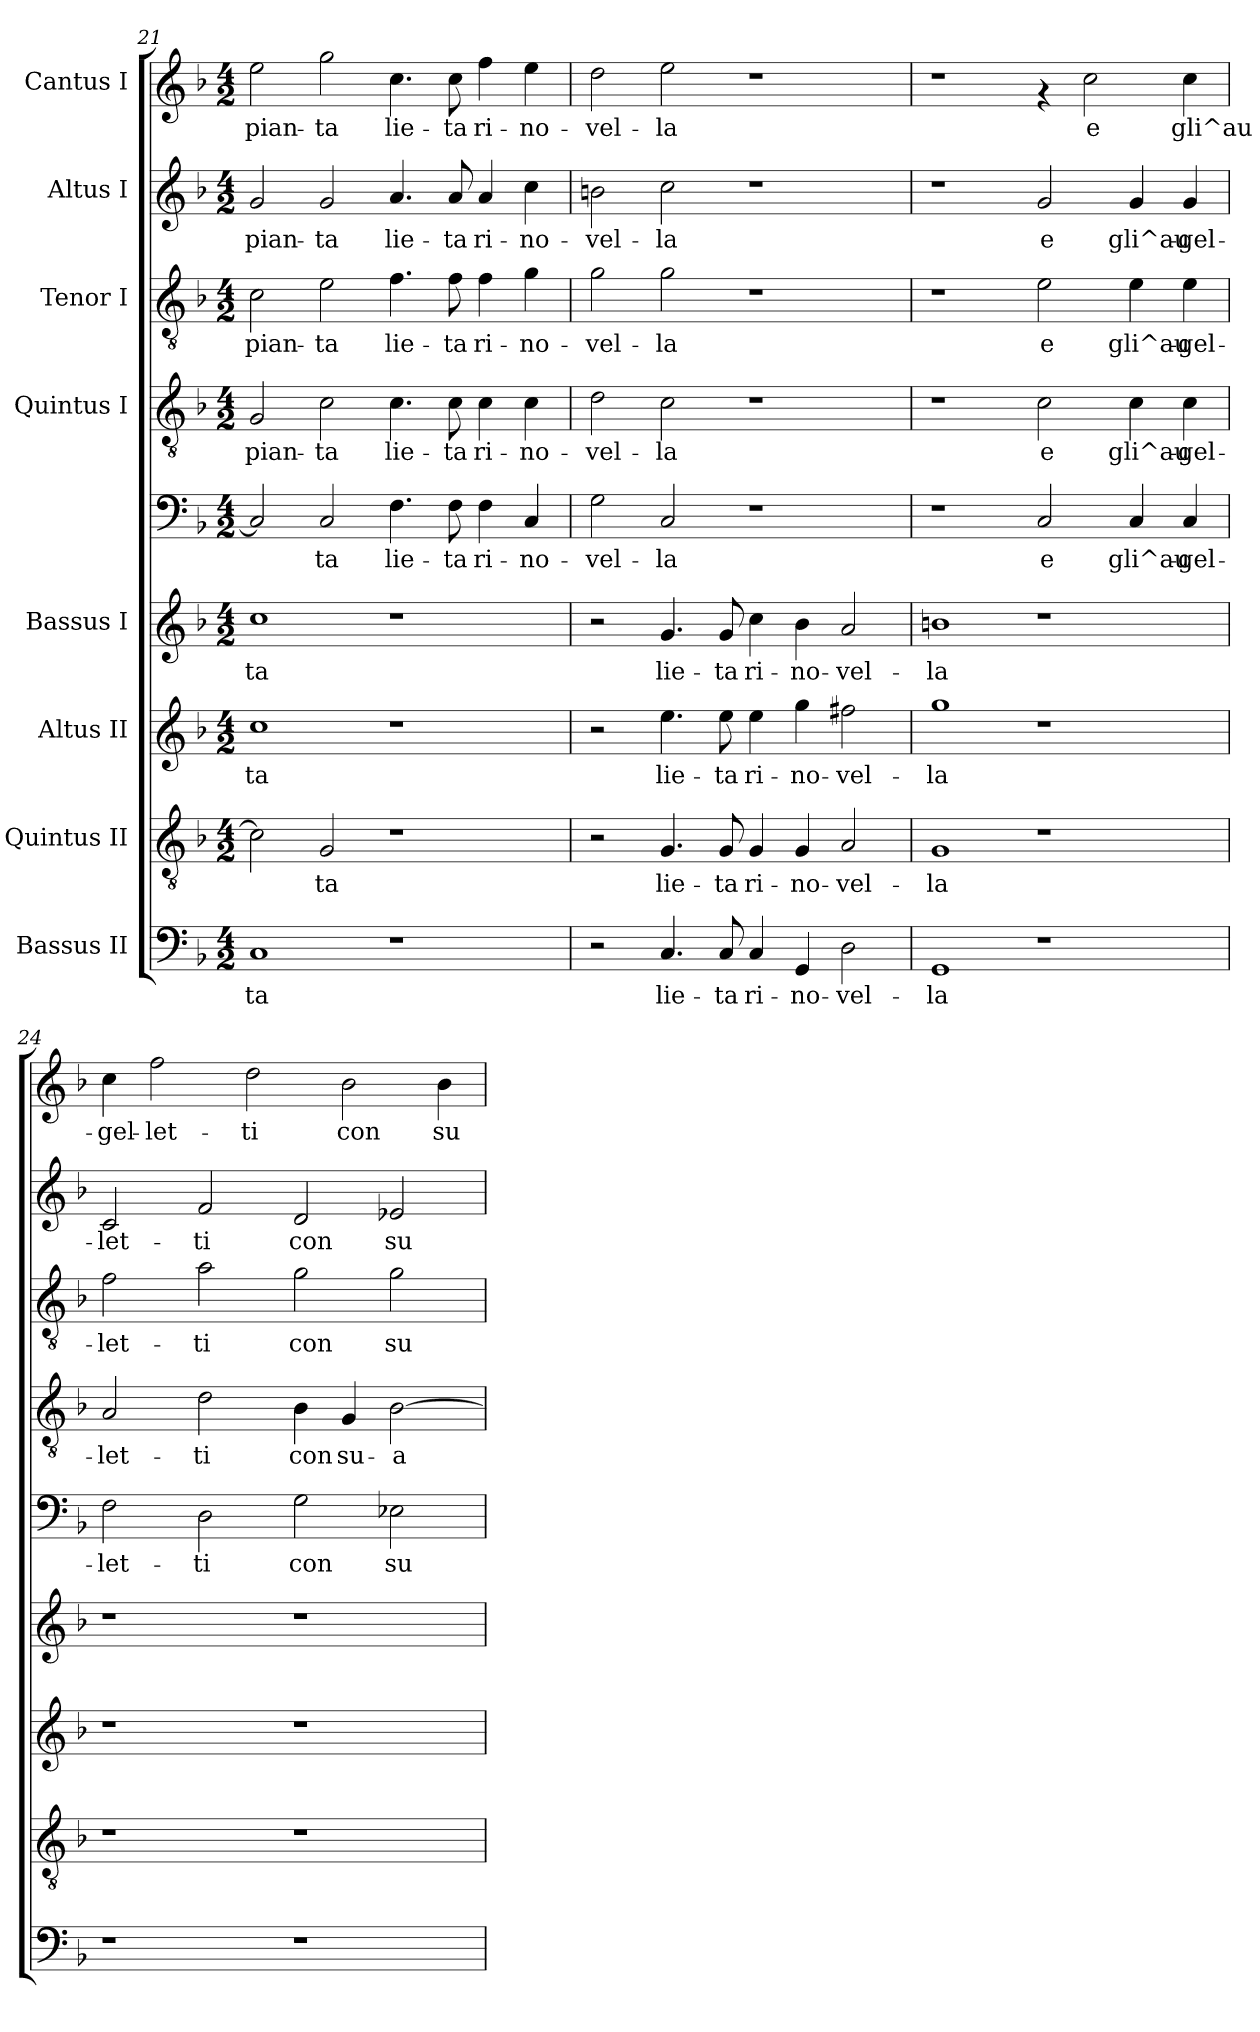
**kern	**text	**kern	**text	**kern	**text	**kern	**text	**kern	**text	**kern	**text	**kern	**text	**kern	**text	**kern	**text
*part8	*part8	*part7	*part7	*part6	*part6	*part5	*part5	*part5	*part5	*part4	*part4	*part3	*part3	*part2	*part2	*part1	*part1
*staff9	*staff9	*staff8	*staff8	*staff7	*staff7	*staff6	*staff6	*staff5	*staff5	*staff4	*staff4	*staff3	*staff3	*staff2	*staff2	*staff1	*staff1
*I"Bassus II	*	*I"Quintus II	*	*I"Altus II	*	*I"Bassus I	*	*	*	*I"Quintus I	*	*I"Tenor I	*	*I"Altus I	*	*I"Cantus I	*
*clefF4	*	*clefGv2	*	*clefG2	*	*clefG2	*	*clefF4	*	*clefGv2	*	*clefGv2	*	*clefG2	*	*clefG2	*
*k[b-]	*	*k[b-]	*	*k[b-]	*	*k[b-]	*	*k[b-]	*	*k[b-]	*	*k[b-]	*	*k[b-]	*	*k[b-]	*
*F:	*	*F:	*	*F:	*	*F:	*	*F:	*	*F:	*	*F:	*	*F:	*	*F:	*
*M4/2	*	*M4/2	*	*M4/2	*	*M4/2	*	*M4/2	*	*M4/2	*	*M4/2	*	*M4/2	*	*M4/2	*
=21	=21	=21	=21	=21	=21	=21	=21	=21	=21	=21	=21	=21	=21	=21	=21	=21	=21
!	!LO:LY:b:cj	!	!LO:LY:b:cj	!	!LO:LY:b:cj	!	!LO:LY:b:cj	!	!LO:LY:b:cj	!	!LO:LY:b:cj	!	!LO:LY:b:cj	!	!LO:LY:b:cj	!	!LO:LY:b:cj
1C	-ta	2c\]	-	1cc	-ta	1cc	-ta	2C/]	-	2G/	pian-	2c\	pian-	2g/	pian-	2ee\	pian-
!	!	!	!LO:LY:b:cj	!	!	!	!	!	!LO:LY:b:cj	!	!LO:LY:b:cj	!	!LO:LY:b:cj	!	!LO:LY:b:cj	!	!LO:LY:b:cj
.	.	2G/	ta	.	.	.	.	2C/	ta	2c\	-ta	2e\	-ta	2g/	-ta	2gg\	-ta
!	!	!	!	!	!	!	!	!	!LO:LY:b:cj	!	!LO:LY:b:cj	!	!LO:LY:b:cj	!	!LO:LY:b:cj	!	!LO:LY:b:cj
1r	.	1r	.	1r	.	1r	.	4.F\	lie-	4.c\	lie-	4.f\	lie-	4.a/	lie-	4.cc\	lie-
!	!	!	!	!	!	!	!	!	!LO:LY:b:cj	!	!LO:LY:b:cj	!	!LO:LY:b:cj	!	!LO:LY:b:cj	!	!LO:LY:b:cj
.	.	.	.	.	.	.	.	8F\	-ta	8c\	-ta	8f\	-ta	8a/	-ta	8cc\	-ta
!	!	!	!	!	!	!	!	!	!LO:LY:b:cj	!	!LO:LY:b:cj	!	!LO:LY:b:cj	!	!LO:LY:b:cj	!	!LO:LY:b:cj
.	.	.	.	.	.	.	.	4F\	ri-	4c\	ri-	4f\	ri-	4a/	ri-	4ff\	ri-
!	!	!	!	!	!	!	!	!	!LO:LY:b:cj	!	!LO:LY:b:cj	!	!LO:LY:b:cj	!	!LO:LY:b:cj	!	!LO:LY:b:cj
.	.	.	.	.	.	.	.	4C/	-no-	4c\	-no-	4g\	-no-	4cc\	-no-	4ee\	-no-
=22	=22	=22	=22	=22	=22	=22	=22	=22	=22	=22	=22	=22	=22	=22	=22	=22	=22
!	!	!	!	!	!	!	!	!	!LO:LY:b:cj	!	!LO:LY:b:cj	!	!LO:LY:b:cj	!	!LO:LY:b:cj	!	!LO:LY:b:cj
2r	.	2r	.	2r	.	2r	.	2G\	vel-	2d\	-vel-	2g\	-vel-	2bn\	-vel-	2dd\	-vel-
!	!LO:LY:b:cj	!	!LO:LY:b:cj	!	!LO:LY:b:cj	!	!LO:LY:b:cj	!	!LO:LY:b:cj	!	!LO:LY:b:cj	!	!LO:LY:b:cj	!	!LO:LY:b:cj	!	!LO:LY:b:cj
4.C/	lie-	4.G/	lie-	4.ee\	lie-	4.g/	lie-	2C/	-la	2c\	-la	2g\	-la	2cc\	-la	2ee\	-la
!	!LO:LY:b:cj	!	!LO:LY:b:cj	!	!LO:LY:b:cj	!	!LO:LY:b:cj	!	!	!	!	!	!	!	!	!	!
8C/	-ta	8G/	-ta	8ee\	-ta	8g/	-ta	.	.	.	.	.	.	.	.	.	.
!	!LO:LY:b:cj	!	!LO:LY:b:cj	!	!LO:LY:b:cj	!	!LO:LY:b:cj	!	!	!	!	!	!	!	!	!	!
4C/	ri-	4G/	ri-	4ee\	ri-	4cc\	ri-	1r	.	1r	.	1r	.	1r	.	1r	.
!	!LO:LY:b:cj	!	!LO:LY:b:cj	!	!LO:LY:b:cj	!	!LO:LY:b:cj	!	!	!	!	!	!	!	!	!	!
4GG/	-no-	4G/	-no-	4gg\	-no-	4b-\	-no-	.	.	.	.	.	.	.	.	.	.
!	!LO:LY:b:cj	!	!LO:LY:b:cj	!	!LO:LY:b:cj	!	!LO:LY:b:cj	!	!	!	!	!	!	!	!	!	!
2D\	-vel-	2A/	-vel-	2ff#X\	-vel-	2a/	-vel-	.	.	.	.	.	.	.	.	.	.
!!LO:PB:g=z
=23	=23	=23	=23	=23	=23	=23	=23	=23	=23	=23	=23	=23	=23	=23	=23	=23	=23
!	!LO:LY:b:cj	!	!LO:LY:b:cj	!	!LO:LY:b:cj	!	!LO:LY:b:cj	!	!	!	!	!	!	!	!	!	!
1GG	-la	1G	-la	1gg	-la	1bn	-la	1r	.	1r	.	1r	.	1r	.	1r	.
!	!	!	!	!	!	!	!	!	!LO:LY:b:cj	!	!LO:LY:b:cj	!	!LO:LY:b:cj	!	!LO:LY:b:cj	!	!
1r	.	1r	.	1r	.	1r	.	2C/	-e	2c\	e	2e\	e	2g/	e	4rf	.
!	!	!	!	!	!	!	!	!	!	!	!	!	!	!	!	!	!LO:LY:b:cj
.	.	.	.	.	.	.	.	.	.	.	.	.	.	.	.	2cc\	e
!	!	!	!	!	!	!	!	!	!LO:LY:b:cj	!	!LO:LY:b:cj	!	!LO:LY:b:cj	!	!LO:LY:b:cj	!	!
.	.	.	.	.	.	.	.	4C/	gli^au-	4c\	gli^au-	4e\	gli^au-	4g/	gli^au-	.	.
!	!	!	!	!	!	!	!	!	!LO:LY:b:cj	!	!LO:LY:b:cj	!	!LO:LY:b:cj	!	!LO:LY:b:cj	!	!LO:LY:b:cj
.	.	.	.	.	.	.	.	4C/	-gel-	4c\	-gel-	4e\	-gel-	4g/	-gel-	4cc\	gli^au-
=24	=24	=24	=24	=24	=24	=24	=24	=24	=24	=24	=24	=24	=24	=24	=24	=24	=24
!	!	!	!	!	!	!	!	!	!LO:LY:b:cj	!	!LO:LY:b:cj	!	!LO:LY:b:cj	!	!LO:LY:b:cj	!	!LO:LY:b:cj
1r	.	1r	.	1r	.	1r	.	2F\	let-	2A/	-let-	2f\	-let-	2c/	-let-	4cc\	-gel-
!	!	!	!	!	!	!	!	!	!	!	!	!	!	!	!	!	!LO:LY:b:cj
.	.	.	.	.	.	.	.	.	.	.	.	.	.	.	.	2ff\	-let-
!	!	!	!	!	!	!	!	!	!LO:LY:b:cj	!	!LO:LY:b:cj	!	!LO:LY:b:cj	!	!LO:LY:b:cj	!	!
.	.	.	.	.	.	.	.	2D\	-ti	2d\	-ti	2a\	-ti	2f/	-ti	.	.
!	!	!	!	!	!	!	!	!	!	!	!	!	!	!	!	!	!LO:LY:b:cj
.	.	.	.	.	.	.	.	.	.	.	.	.	.	.	.	2dd\	-ti
!	!	!	!	!	!	!	!	!	!LO:LY:b:cj	!	!LO:LY:b:cj	!	!LO:LY:b:cj	!	!LO:LY:b:cj	!	!
1r	.	1r	.	1r	.	1r	.	2G\	con	4B-\	con	2g\	con	2d/	con	.	.
!	!	!	!	!	!	!	!	!	!	!	!LO:LY:b:cj	!	!	!	!	!	!LO:LY:b:cj
.	.	.	.	.	.	.	.	.	.	4G/	su-	.	.	.	.	2b-\	con
!	!	!	!	!	!	!	!	!	!LO:LY:b:cj	!	!LO:LY:b:cj	!	!LO:LY:b:cj	!	!LO:LY:b:cj	!	!
.	.	.	.	.	.	.	.	2E-X\	su-	[>2B-\	-a-	2g\	su-	2e-X/	su-	.	.
!	!	!	!	!	!	!	!	!	!	!	!	!	!	!	!	!	!LO:LY:b:cj
.	.	.	.	.	.	.	.	.	.	.	.	.	.	.	.	4b-\	su-
=	=	=	=	=	=	=	=	=	=	=	=	=	=	=	=	=	=
*-	*-	*-	*-	*-	*-	*-	*-	*-	*-	*-	*-	*-	*-	*-	*-	*-	*-
